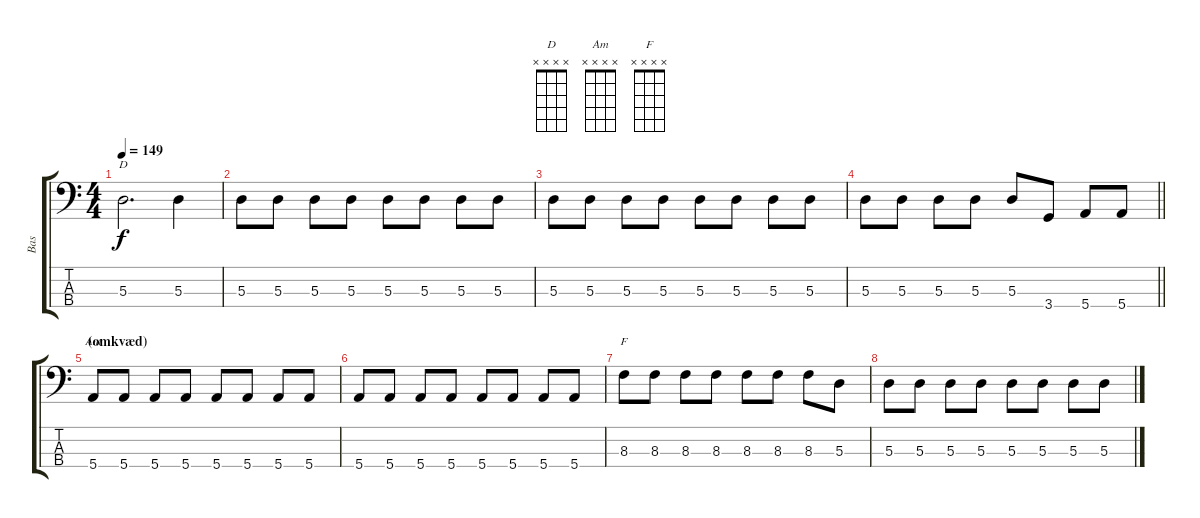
\track ("Bas" "Bas") {instrument electricbasspick}
\staff {score tabs}
\tuning (G2 D2 A1 E1) {hide}
\chord ("D" x x x x)
\chord ("Am" x x x x)
\chord ("F" x x x x)
\ts (4 4)
\tempo 149
\clef f4
\ks c
5.3{t}.2{d ch "D" dy f} 5.3.4 |
5.3.8 5.3.8 5.3.8 5.3.8 5.3.8 5.3.8 5.3.8 5.3.8 |
5.3.8 5.3.8 5.3.8 5.3.8 5.3.8 5.3.8 5.3.8 5.3.8 |
\barLineRight lightlight
5.3.8 5.3.8 5.3.8 5.3.8 5.3.8 3.4.8 5.4.8 5.4.8 |
\section ("" "(omkvæd)")
5.4.8{ch "Am" volume 0} 5.4.8 5.4.8 5.4.8 5.4.8 5.4.8 5.4.8 5.4.8 |
5.4.8 5.4.8 5.4.8 5.4.8 5.4.8 5.4.8 5.4.8 5.4.8 |
8.3.8{ch "F"} 8.3.8 8.3.8 8.3.8 8.3.8 8.3.8 8.3.8 5.3.8 |
5.3.8 5.3.8 5.3.8 5.3.8 5.3.8 5.3.8 5.3.8 5.3.8
